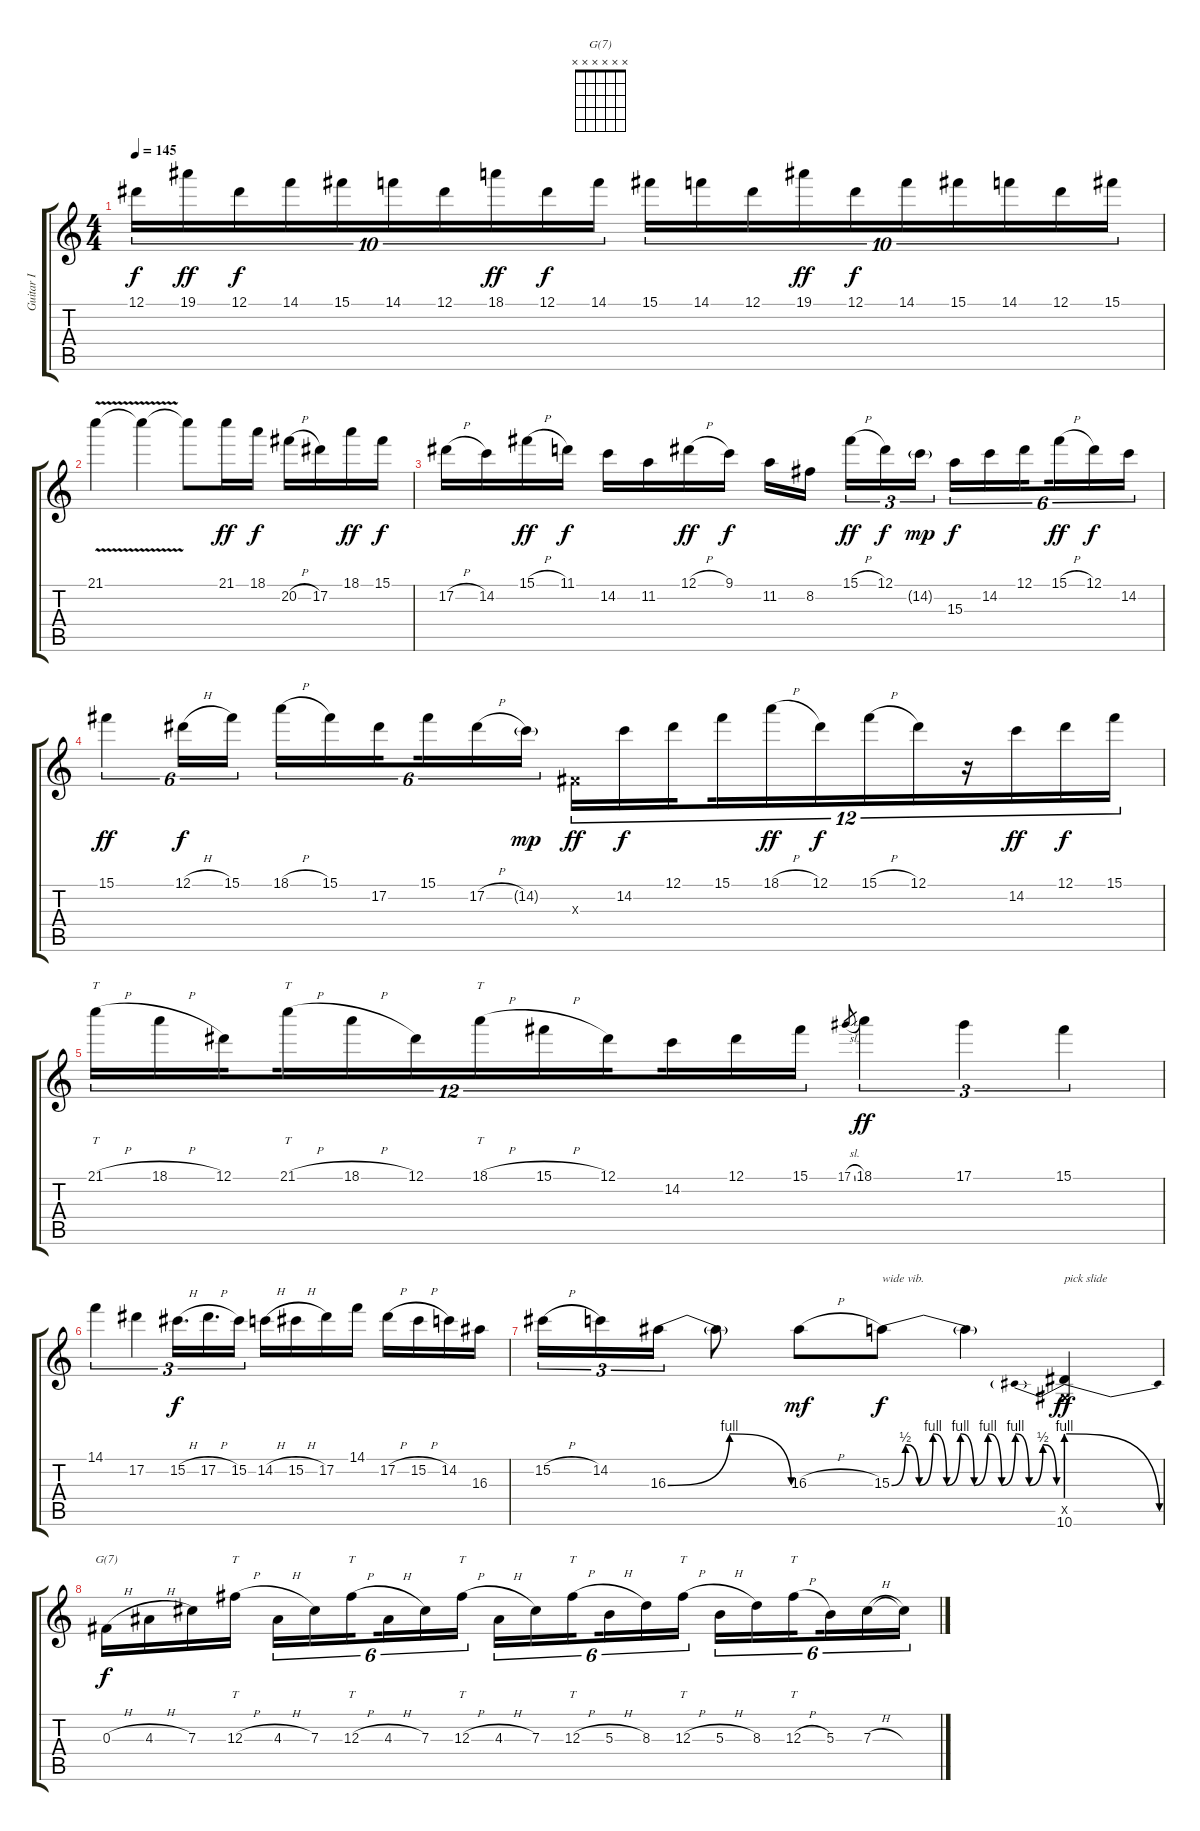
\track ("Guitar I" "Guitar I") {instrument overdrivenguitar}
\staff {score tabs}
\tuning (Eb4 Bb3 Gb3 Db3 Ab2 Eb2) {hide}
\chord ("G(7)" x x x x x x)
\ts (4 4)
\tempo 145
\clef g2
\ks c
12.1.16{tu (10 8) dy f} 19.1.16{tu (10 8) dy ff} 12.1.16{tu (10 8) dy f} 14.1.16{tu (10 8)} 15.1.16{tu (10 8)} 14.1.16{tu (10 8)} 12.1.16{tu (10 8)} 18.1.16{tu (10 8) dy ff} 12.1.16{tu (10 8) dy f} 14.1.16{tu (10 8)} 15.1.16{tu (10 8)} 14.1.16{tu (10 8)} 12.1.16{tu (10 8)} 19.1.16{tu (10 8) dy ff} 12.1.16{tu (10 8) dy f} 14.1.16{tu (10 8)} 15.1.16{tu (10 8)} 14.1.16{tu (10 8)} 12.1.16{tu (10 8)} 15.1.16{tu (10 8)} |
21.1{v}.4 21.1{t}.4 21.1{t}.8 21.1.16{dy ff} 18.1.16{dy f} 20.2{h}.16 17.2.16 18.1.16{dy ff} 15.1.16{dy f} |
17.2{h}.16 14.2.16 15.1{h}.16{dy ff} 11.1.16{dy f} 14.2.16 11.2.16 12.1{h}.16{dy ff} 9.1.16{dy f} 11.2.16 8.2.16{beam splitsecondary} 15.1{h}.16{tu (3 2) dy ff} 12.1.16{tu (3 2) dy f} 14.2{g}.16{tu (3 2) dy mp} 15.3.16{tu (6 4) dy f} 14.2.16{tu (6 4)} 12.1.16{tu (6 4) beam splitsecondary} 15.1{h}.16{tu (6 4) dy ff} 12.1.16{tu (6 4) dy f} 14.2.16{tu (6 4)} |
15.1.4{tu (6 4) dy ff} 12.1{h}.16{tu (6 4) dy f} 15.1.16{tu (6 4)} 18.1{h}.16{tu (6 4)} 15.1.16{tu (6 4)} 17.2.16{tu (6 4) beam splitsecondary} 15.1.16{tu (6 4)} 17.2{h}.16{tu (6 4)} 14.2{g}.16{tu (6 4) dy mp} 0.3{x}.16{tu (12 8) dy ff} 14.2.16{tu (12 8) dy f} 12.1.16{tu (12 8) beam splitsecondary} 15.1.16{tu (12 8)} 18.1{h}.16{tu (12 8) dy ff} 12.1.16{tu (12 8) dy f} 15.1{h}.16{tu (12 8)} 12.1.16{tu (12 8)} r.16{tu (12 8)} 14.2.16{tu (12 8) dy ff} 12.1.16{tu (12 8) dy f} 15.1.16{tu (12 8)} |
21.1{h}.16{tt tu (12 8)} 18.1{h}.16{tu (12 8)} 12.1.16{tu (12 8) beam splitsecondary} 21.1{h}.16{tt tu (12 8)} 18.1{h}.16{tu (12 8)} 12.1.16{tu (12 8)} 18.1{h}.16{tt tu (12 8)} 15.1{h}.16{tu (12 8)} 12.1.16{tu (12 8) beam splitsecondary} 14.2.16{tu (12 8)} 12.1.16{tu (12 8)} 15.1.16{tu (12 8)} 17.1{sl}.8{gr} 18.1.4{tu (3 2) dy ff} 17.1.4{tu (3 2)} 15.1.4{tu (3 2)} |
14.1.4{tu (3 2)} 17.2.4{tu (3 2)} 15.2{h}.16{d tu (3 2) dy f} 17.2{h}.16{d tu (3 2)} 15.2.16{tu (3 2)} 14.2{h}.16 15.2{h}.16 17.2.16 14.1.16 17.2{h}.16 15.2{h}.16 14.2.16 16.3.16 |
15.2{h}.16{tu (3 2)} 14.2.16{tu (3 2)} 16.3{be (bendrelease 0 0 15 4 30 4 60 0)}.16{tu (3 2)} 16.3{t}.8 16.3{h}.8{dy mf} 15.3{be (custom 0 0 5 2 10 0 15 4 20 0 25 4 30 0 35 4 40 0 45 4 50 0 55 2 60 0)}.8{txt "wide vib." dy f} 15.3{t}.4 (0.5{x} 10.6{be (prebendrelease 0 4 60 0)}).4{txt "pick slide" dy ff} |
0.3{h}.16{ch "G(7)" dy f} 4.3{h}.16 7.3.16 12.3{h}.16{tt} 4.3{h}.16{tu (6 4)} 7.3.16{tu (6 4)} 12.3{h}.16{tt tu (6 4) beam splitsecondary} 4.3{h}.16{tu (6 4)} 7.3.16{tu (6 4)} 12.3{h}.16{tt tu (6 4)} 4.3{h}.16{tu (6 4)} 7.3.16{tu (6 4)} 12.3{h}.16{tt tu (6 4) beam splitsecondary} 5.3{h}.16{tu (6 4)} 8.3.16{tu (6 4)} 12.3{h}.16{tt tu (6 4)} 5.3{h}.16{tu (6 4)} 8.3.16{tu (6 4)} 12.3{h}.16{tt tu (6 4) beam splitsecondary} 5.3.16{tu (6 4)} 7.3{h}.16{tu (6 4)} 7.3{t}.16{tu (6 4)}
